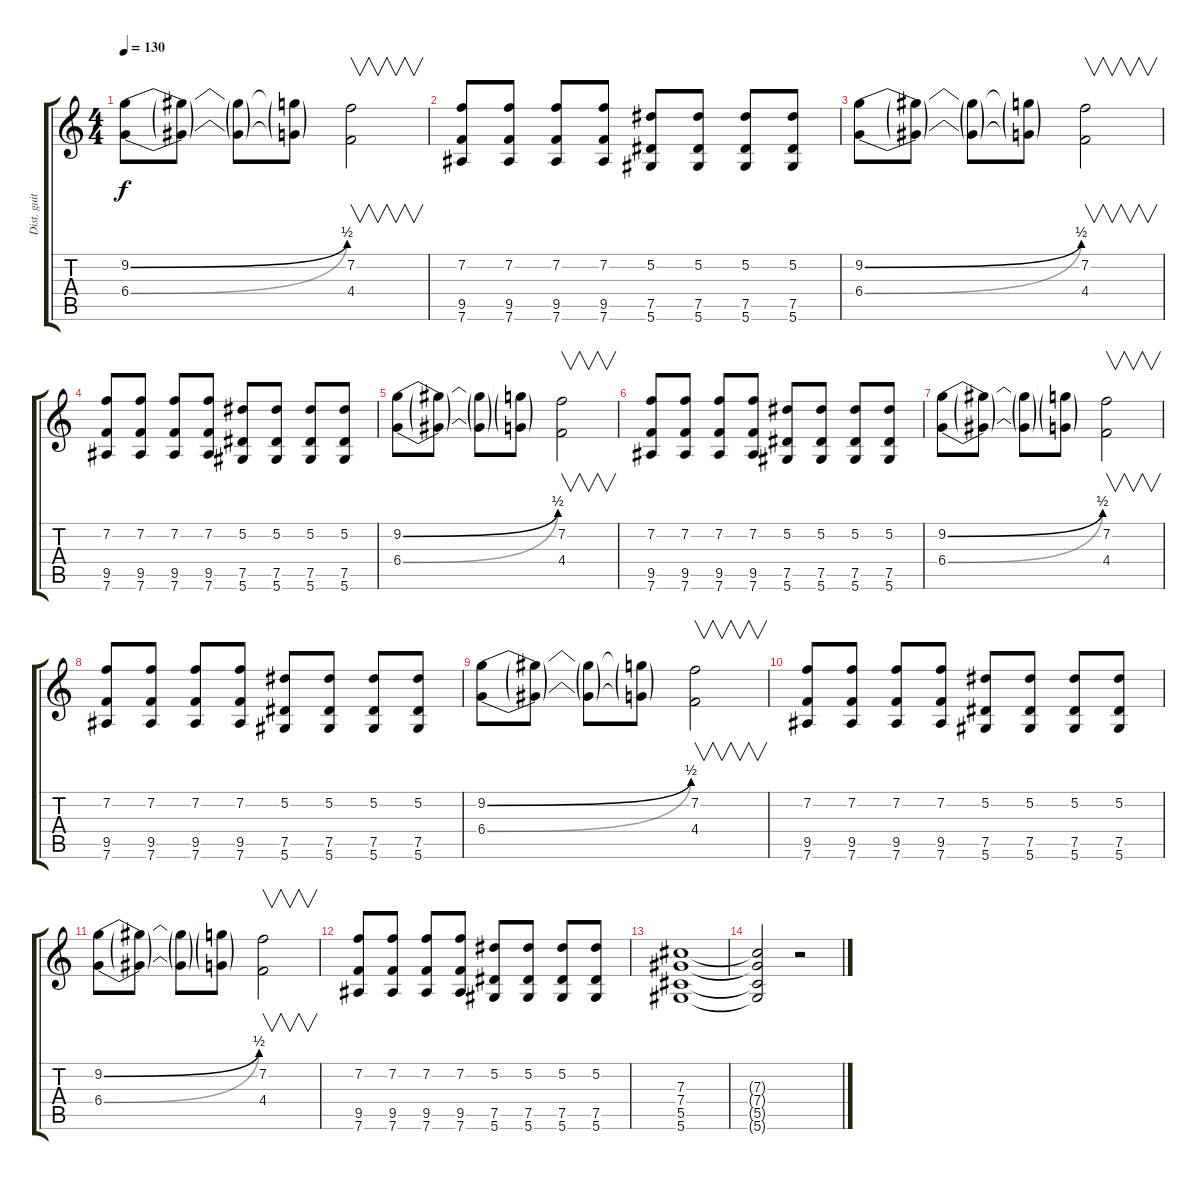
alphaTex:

\track ("Dist. guitar" "Dist. guit") {instrument overdrivenguitar}
\staff {score tabs}
\tuning (Eb4 Bb3 Gb3 Db3 Ab2 Eb2) {hide}
\ts (4 4)
\tempo 130
\clef g2
\ks c
(9.2{be (bend 0 0 60 2)} 6.4{be (bend 0 0 60 2)}).8{dy f} (9.2{t} 6.4{t}).8 (9.2{t} 6.4{t}).8 (9.2{t} 6.4{t}).8 (7.2 4.4).2{v} |
(7.2 9.5 7.6).8 (7.2 9.5 7.6).8 (7.2 9.5 7.6).8 (7.2 9.5 7.6).8 (5.2 7.5 5.6).8 (5.2 7.5 5.6).8 (5.2 7.5 5.6).8 (5.2 7.5 5.6).8 |
(9.2{be (bend 0 0 60 2)} 6.4{be (bend 0 0 60 2)}).8 (9.2{t} 6.4{t}).8 (9.2{t} 6.4{t}).8 (9.2{t} 6.4{t}).8 (7.2 4.4).2{v} |
(7.2 9.5 7.6).8 (7.2 9.5 7.6).8 (7.2 9.5 7.6).8 (7.2 9.5 7.6).8 (5.2 7.5 5.6).8 (5.2 7.5 5.6).8 (5.2 7.5 5.6).8 (5.2 7.5 5.6).8 |
(9.2{be (bend 0 0 60 2)} 6.4{be (bend 0 0 60 2)}).8 (9.2{t} 6.4{t}).8 (9.2{t} 6.4{t}).8 (9.2{t} 6.4{t}).8 (7.2 4.4).2{v} |
(7.2 9.5 7.6).8 (7.2 9.5 7.6).8 (7.2 9.5 7.6).8 (7.2 9.5 7.6).8 (5.2 7.5 5.6).8 (5.2 7.5 5.6).8 (5.2 7.5 5.6).8 (5.2 7.5 5.6).8 |
(9.2{be (bend 0 0 60 2)} 6.4{be (bend 0 0 60 2)}).8 (9.2{t} 6.4{t}).8 (9.2{t} 6.4{t}).8 (9.2{t} 6.4{t}).8 (7.2 4.4).2{v} |
(7.2 9.5 7.6).8 (7.2 9.5 7.6).8 (7.2 9.5 7.6).8 (7.2 9.5 7.6).8 (5.2 7.5 5.6).8 (5.2 7.5 5.6).8 (5.2 7.5 5.6).8 (5.2 7.5 5.6).8 |
(9.2{be (bend 0 0 60 2)} 6.4{be (bend 0 0 60 2)}).8 (9.2{t} 6.4{t}).8 (9.2{t} 6.4{t}).8 (9.2{t} 6.4{t}).8 (7.2 4.4).2{v} |
(7.2 9.5 7.6).8 (7.2 9.5 7.6).8 (7.2 9.5 7.6).8 (7.2 9.5 7.6).8 (5.2 7.5 5.6).8 (5.2 7.5 5.6).8 (5.2 7.5 5.6).8 (5.2 7.5 5.6).8 |
(9.2{be (bend 0 0 60 2)} 6.4{be (bend 0 0 60 2)}).8 (9.2{t} 6.4{t}).8 (9.2{t} 6.4{t}).8 (9.2{t} 6.4{t}).8 (7.2 4.4).2{v} |
(7.2 9.5 7.6).8 (7.2 9.5 7.6).8 (7.2 9.5 7.6).8 (7.2 9.5 7.6).8 (5.2 7.5 5.6).8 (5.2 7.5 5.6).8 (5.2 7.5 5.6).8 (5.2 7.5 5.6).8 |
(7.3 7.4 5.5 5.6).1 |
(7.3{t} 7.4{t} 5.5{t} 5.6{t}).2 r.2
